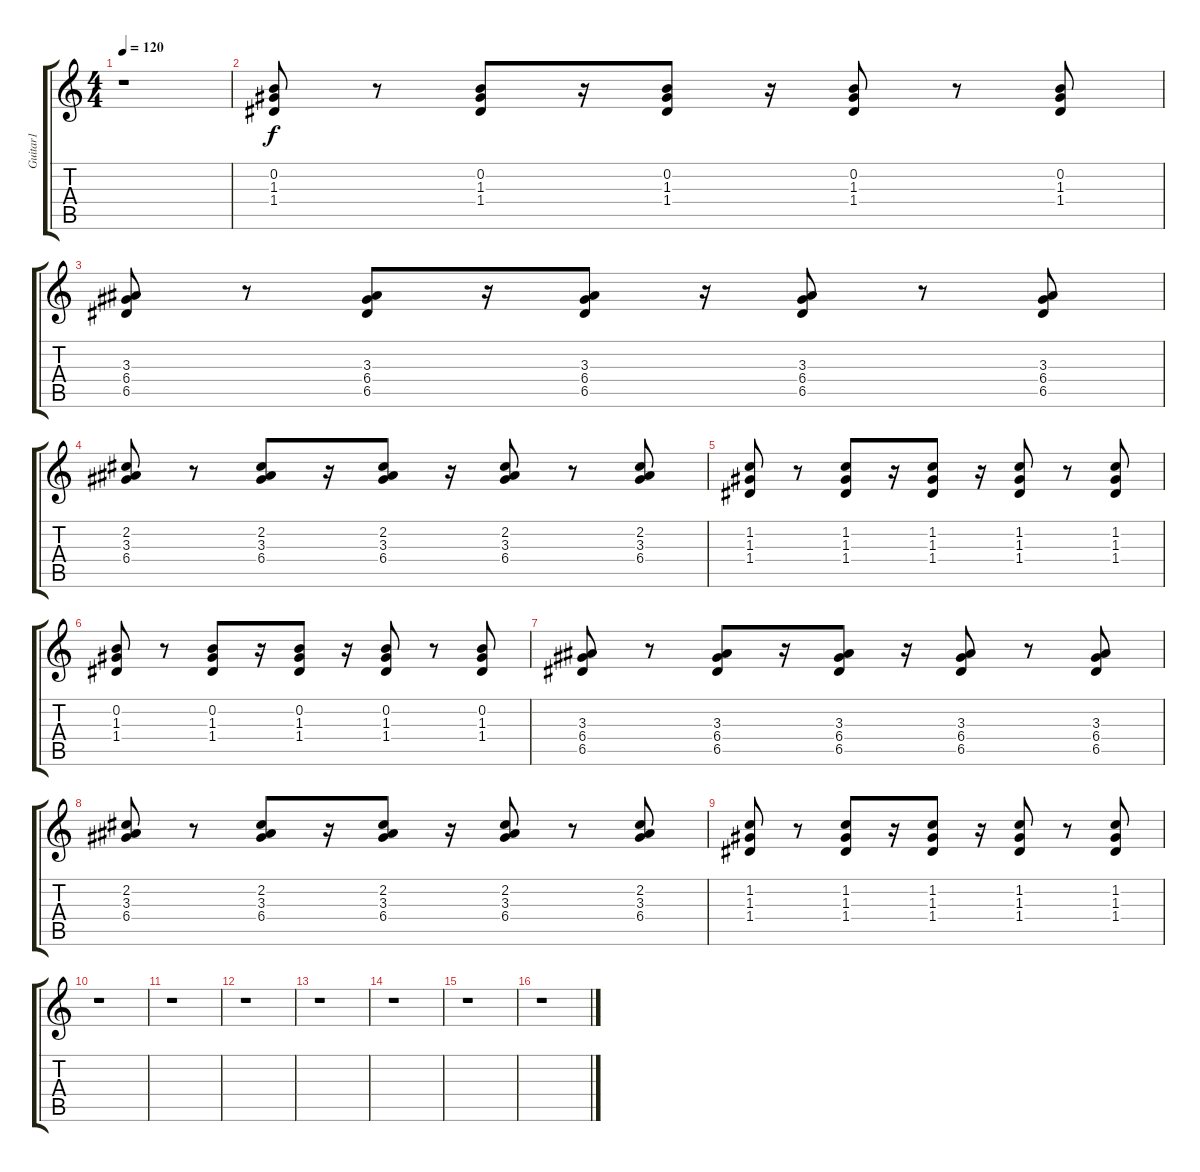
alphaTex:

\track ("Guitar1" "Guitar1") {instrument overdrivenguitar}
\staff {score tabs}
\tuning (E4 B3 G3 D3 A2 E2) {hide}
\ts (4 4)
\tempo 120
\clef g2
\ks c
r.1{dy f instrument overdrivenguitar} |
(0.2 1.3 1.4).8 r.8 (0.2 1.3 1.4).8 r.16 (0.2 1.3 1.4).8 r.16 (0.2 1.3 1.4).8 r.8 (0.2 1.3 1.4).8 |
(3.3 6.4 6.5).8 r.8 (3.3 6.4 6.5).8 r.16 (3.3 6.4 6.5).8 r.16 (3.3 6.4 6.5).8 r.8 (3.3 6.4 6.5).8 |
(2.2 3.3 6.4).8 r.8 (2.2 3.3 6.4).8 r.16 (2.2 3.3 6.4).8 r.16 (2.2 3.3 6.4).8 r.8 (2.2 3.3 6.4).8 |
(1.2 1.3 1.4).8 r.8 (1.2 1.3 1.4).8 r.16 (1.2 1.3 1.4).8 r.16 (1.2 1.3 1.4).8 r.8 (1.2 1.3 1.4).8 |
(0.2 1.3 1.4).8 r.8 (0.2 1.3 1.4).8 r.16 (0.2 1.3 1.4).8 r.16 (0.2 1.3 1.4).8 r.8 (0.2 1.3 1.4).8 |
(3.3 6.4 6.5).8 r.8 (3.3 6.4 6.5).8 r.16 (3.3 6.4 6.5).8 r.16 (3.3 6.4 6.5).8 r.8 (3.3 6.4 6.5).8 |
(2.2 3.3 6.4).8 r.8 (2.2 3.3 6.4).8 r.16 (2.2 3.3 6.4).8 r.16 (2.2 3.3 6.4).8 r.8 (2.2 3.3 6.4).8 |
(1.2 1.3 1.4).8 r.8 (1.2 1.3 1.4).8 r.16 (1.2 1.3 1.4).8 r.16 (1.2 1.3 1.4).8 r.8 (1.2 1.3 1.4).8 |
r.1 |
r.1 |
r.1 |
r.1 |
r.1 |
r.1 |
r.1
